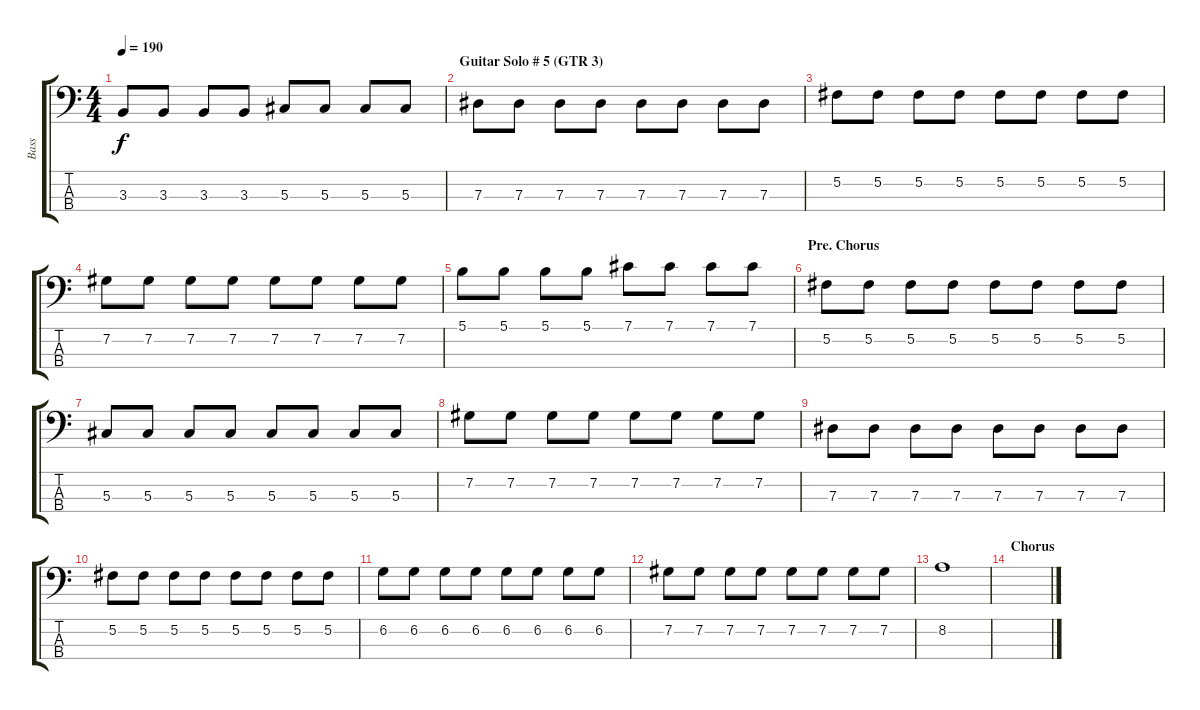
\track ("Bass" "Bass") {instrument electricbassfinger}
\staff {score tabs}
\tuning (Gb2 Db2 Ab1 Eb1) {hide}
\ts (4 4)
\tempo 190
\clef f4
\ks c
3.3.8{dy f} 3.3.8 3.3.8 3.3.8 5.3.8 5.3.8 5.3.8 5.3.8 |
\section ("" "Guitar Solo # 5 (GTR 3)")
7.3.8 7.3.8 7.3.8 7.3.8 7.3.8 7.3.8 7.3.8 7.3.8 |
5.2.8 5.2.8 5.2.8 5.2.8 5.2.8 5.2.8 5.2.8 5.2.8 |
7.2.8 7.2.8 7.2.8 7.2.8 7.2.8 7.2.8 7.2.8 7.2.8 |
5.1.8 5.1.8 5.1.8 5.1.8 7.1.8 7.1.8 7.1.8 7.1.8 |
\section ("" "Pre. Chorus")
5.2.8 5.2.8 5.2.8 5.2.8 5.2.8 5.2.8 5.2.8 5.2.8 |
5.3.8 5.3.8 5.3.8 5.3.8 5.3.8 5.3.8 5.3.8 5.3.8 |
7.2.8 7.2.8 7.2.8 7.2.8 7.2.8 7.2.8 7.2.8 7.2.8 |
7.3.8 7.3.8 7.3.8 7.3.8 7.3.8 7.3.8 7.3.8 7.3.8 |
5.2.8 5.2.8 5.2.8 5.2.8 5.2.8 5.2.8 5.2.8 5.2.8 |
6.2.8 6.2.8 6.2.8 6.2.8 6.2.8 6.2.8 6.2.8 6.2.8 |
7.2.8 7.2.8 7.2.8 7.2.8 7.2.8 7.2.8 7.2.8 7.2.8 |
8.2.1 |
\section ("" "Chorus")
